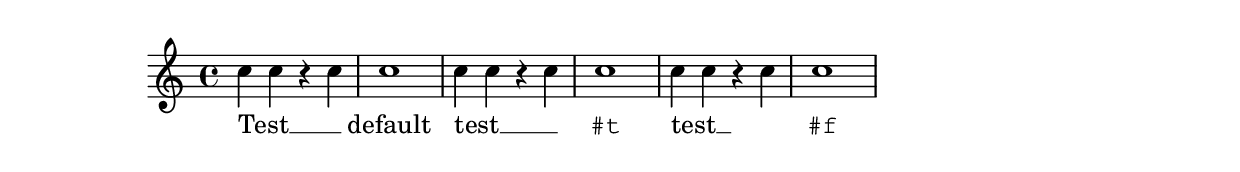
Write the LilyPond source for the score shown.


\header {

  texidoc = "If @code{extendersOverRests} is set, an extender
is not terminated upon encountering a rest. "

}

\paper {
  ragged-right = ##T
}

\version "2.19.21"

<<
  \new Voice = "one" \relative {
    c''4\melisma 
    c4 r c\melismaEnd c1
    c4 \melisma
    c4 r c\melismaEnd c1
    c4 \melisma
    c4 r c\melismaEnd c1
  }
  \new Lyrics \lyricsto "one" {
    Test __ "default"
    \set extendersOverRests = ##t 
    test __ \markup \typewriter "#t"
    \set extendersOverRests = ##f
    test __ \markup \typewriter "#f"
  }
>>
